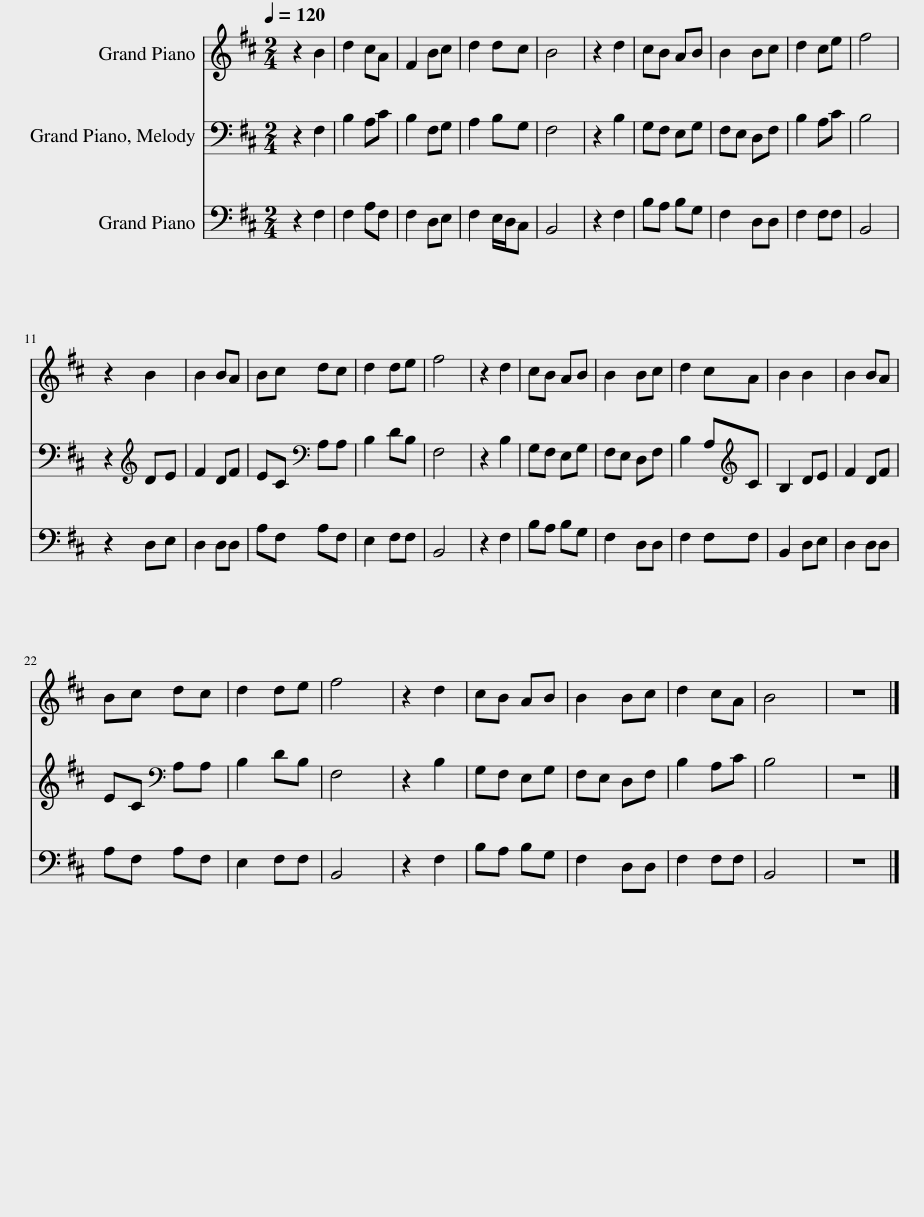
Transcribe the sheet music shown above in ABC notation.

X:1
%%score 1 2 3
L:1/8
Q:1/4=120
M:2/4
I:linebreak $
K:D
V:1 treble
V:2 bass
V:3 bass
V:1
 z2 B2 | d2 cA | F2 Bc | d2 dc | B4 | %5
 z2 d2 | cB AB | B2 Bc | d2 ce | f4 |$ %10
 z2 B2 | B2 BA | Bc dc | d2 de | f4 | %15
 z2 d2 | cB AB | B2 Bc | d2 cA | B2 B2 | %20
 B2 BA |$ Bc dc | d2 de | f4 | z2 d2 | %25
 cB AB | B2 Bc | d2 cA | B4 | z4 |] %30
V:2
 z2 F,2 | B,2 A,C | B,2 F,G, | A,2 B,G, | F,4 | %5
 z2 B,2 | G,F, E,G, | F,E, D,F, | B,2 A,C | B,4 |$ %10
 z2[K:treble] DE | F2 DF | EC[K:bass] A,A, | B,2 DB, | F,4 | %15
 z2 B,2 | G,F, E,G, | F,E, D,F, | B,2 A,[K:treble]C | B,2 DE | %20
 F2 DF |$ EC[K:bass] A,A, | B,2 DB, | F,4 | z2 B,2 | %25
 G,F, E,G, | F,E, D,F, | B,2 A,C | B,4 | z4 |] %30
V:3
 z2 F,2 | F,2 A,F, | F,2 D,E, | F,2 E,/D,/C, | B,,4 | %5
 z2 F,2 | B,A, B,G, | F,2 D,D, | F,2 F,F, | B,,4 |$ %10
 z2 D,E, | D,2 D,D, | A,F, A,F, | E,2 F,F, | B,,4 | %15
 z2 F,2 | B,A, B,G, | F,2 D,D, | F,2 F,F, | B,,2 D,E, | %20
 D,2 D,D, |$ A,F, A,F, | E,2 F,F, | B,,4 | z2 F,2 | %25
 B,A, B,G, | F,2 D,D, | F,2 F,F, | B,,4 | z4 |] %30
